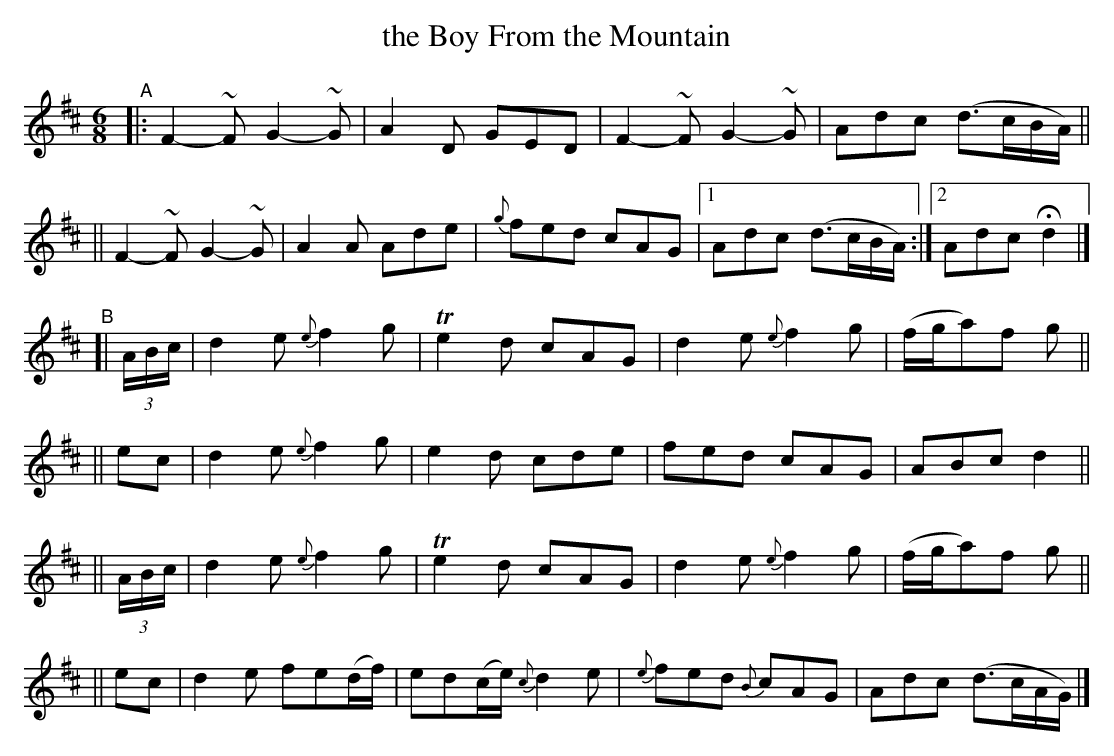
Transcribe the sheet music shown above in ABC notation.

X:1
T: the Boy From the Mountain
M: 6/8
L: 1/8
K: D
"^A"\
|: F2-~F G2-~G | A2D GED | F2-~F G2-~G | Adc (d>cB/A/) ||
|| F2-~F G2-~G | A2A Ade | {g}fed cAG |[1 Adc (d>cB/A/) :|[2 Adc Hd2|]
"^B"\
[| (3A/B/c/ | d2e {e}f2g | Te2d cAG | d2e {e}f2g | (f/g/a)f g ||
||       ec | d2e {e}f2g |  e2d cde | fed    cAG |  ABc    d2 ||
|| (3A/B/c/ | d2e {e}f2g | Te2d cAG | d2e {e}f2g | (f/g/a)f g ||
||       ec | d2e fe(d/f/) | ed(c/e/) {c}d2e | {e}fed {B}cAG | Adc (d>cA/G/) |]
